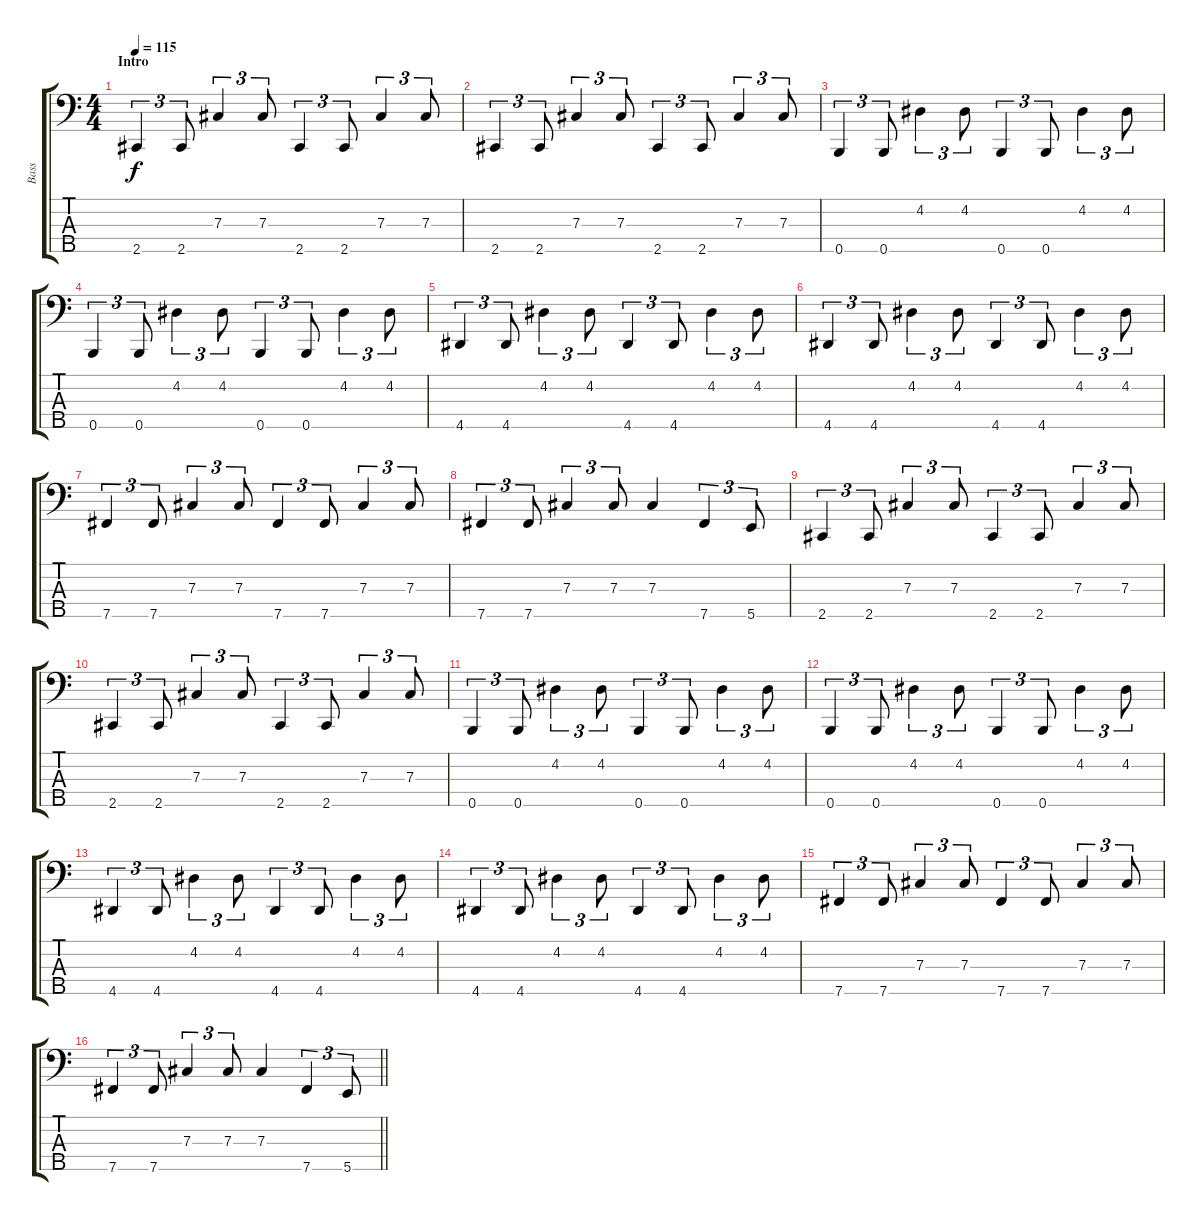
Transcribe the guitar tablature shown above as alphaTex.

\track ("Bass" "Bass") {instrument electricbassfinger}
\staff {score tabs}
\tuning (E2 B1 Gb1 Db1 B0) {hide}
\ts (4 4)
\section ("" "Intro")
\tempo 115
\clef f4
\ks c
2.5.4{tu (3 2) dy f instrument electricbassfinger} 2.5.8{tu (3 2)} 7.3.4{tu (3 2)} 7.3.8{tu (3 2)} 2.5.4{tu (3 2)} 2.5.8{tu (3 2)} 7.3.4{tu (3 2)} 7.3.8{tu (3 2)} |
2.5.4{tu (3 2)} 2.5.8{tu (3 2)} 7.3.4{tu (3 2)} 7.3.8{tu (3 2)} 2.5.4{tu (3 2)} 2.5.8{tu (3 2)} 7.3.4{tu (3 2)} 7.3.8{tu (3 2)} |
0.5.4{tu (3 2)} 0.5.8{tu (3 2)} 4.2.4{tu (3 2)} 4.2.8{tu (3 2)} 0.5.4{tu (3 2)} 0.5.8{tu (3 2)} 4.2.4{tu (3 2)} 4.2.8{tu (3 2)} |
0.5.4{tu (3 2)} 0.5.8{tu (3 2)} 4.2.4{tu (3 2)} 4.2.8{tu (3 2)} 0.5.4{tu (3 2)} 0.5.8{tu (3 2)} 4.2.4{tu (3 2)} 4.2.8{tu (3 2)} |
4.5.4{tu (3 2)} 4.5.8{tu (3 2)} 4.2.4{tu (3 2)} 4.2.8{tu (3 2)} 4.5.4{tu (3 2)} 4.5.8{tu (3 2)} 4.2.4{tu (3 2)} 4.2.8{tu (3 2)} |
4.5.4{tu (3 2)} 4.5.8{tu (3 2)} 4.2.4{tu (3 2)} 4.2.8{tu (3 2)} 4.5.4{tu (3 2)} 4.5.8{tu (3 2)} 4.2.4{tu (3 2)} 4.2.8{tu (3 2)} |
7.5.4{tu (3 2)} 7.5.8{tu (3 2)} 7.3.4{tu (3 2)} 7.3.8{tu (3 2)} 7.5.4{tu (3 2)} 7.5.8{tu (3 2)} 7.3.4{tu (3 2)} 7.3.8{tu (3 2)} |
7.5.4{tu (3 2)} 7.5.8{tu (3 2)} 7.3.4{tu (3 2)} 7.3.8{tu (3 2)} 7.3.4 7.5.4{tu (3 2)} 5.5.8{tu (3 2)} |
2.5.4{tu (3 2)} 2.5.8{tu (3 2)} 7.3.4{tu (3 2)} 7.3.8{tu (3 2)} 2.5.4{tu (3 2)} 2.5.8{tu (3 2)} 7.3.4{tu (3 2)} 7.3.8{tu (3 2)} |
2.5.4{tu (3 2)} 2.5.8{tu (3 2)} 7.3.4{tu (3 2)} 7.3.8{tu (3 2)} 2.5.4{tu (3 2)} 2.5.8{tu (3 2)} 7.3.4{tu (3 2)} 7.3.8{tu (3 2)} |
0.5.4{tu (3 2)} 0.5.8{tu (3 2)} 4.2.4{tu (3 2)} 4.2.8{tu (3 2)} 0.5.4{tu (3 2)} 0.5.8{tu (3 2)} 4.2.4{tu (3 2)} 4.2.8{tu (3 2)} |
0.5.4{tu (3 2)} 0.5.8{tu (3 2)} 4.2.4{tu (3 2)} 4.2.8{tu (3 2)} 0.5.4{tu (3 2)} 0.5.8{tu (3 2)} 4.2.4{tu (3 2)} 4.2.8{tu (3 2)} |
4.5.4{tu (3 2)} 4.5.8{tu (3 2)} 4.2.4{tu (3 2)} 4.2.8{tu (3 2)} 4.5.4{tu (3 2)} 4.5.8{tu (3 2)} 4.2.4{tu (3 2)} 4.2.8{tu (3 2)} |
4.5.4{tu (3 2)} 4.5.8{tu (3 2)} 4.2.4{tu (3 2)} 4.2.8{tu (3 2)} 4.5.4{tu (3 2)} 4.5.8{tu (3 2)} 4.2.4{tu (3 2)} 4.2.8{tu (3 2)} |
7.5.4{tu (3 2)} 7.5.8{tu (3 2)} 7.3.4{tu (3 2)} 7.3.8{tu (3 2)} 7.5.4{tu (3 2)} 7.5.8{tu (3 2)} 7.3.4{tu (3 2)} 7.3.8{tu (3 2)} |
\barLineRight lightlight
7.5.4{tu (3 2)} 7.5.8{tu (3 2)} 7.3.4{tu (3 2)} 7.3.8{tu (3 2)} 7.3.4 7.5.4{tu (3 2)} 5.5.8{tu (3 2)}
